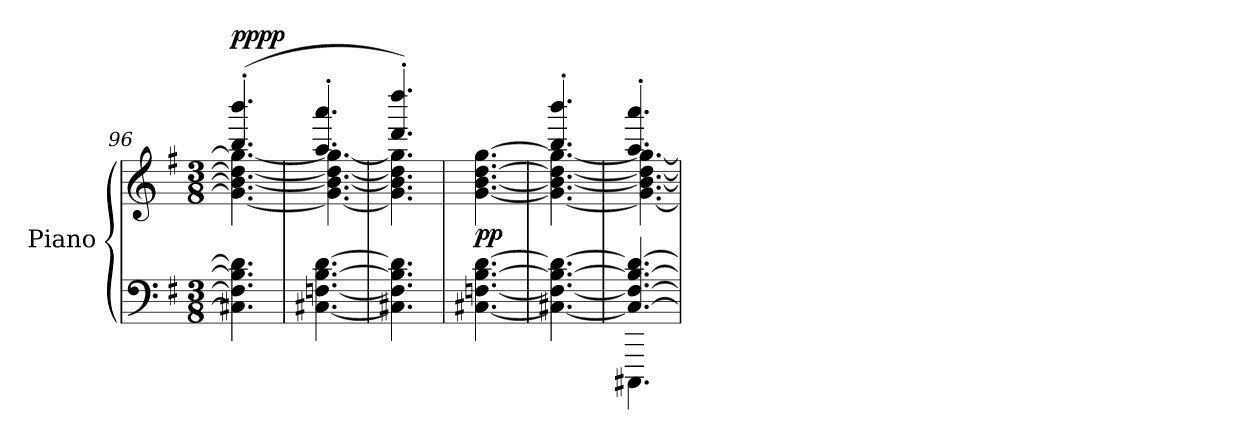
**kern	**kern	**dynam
*part1	*part1	*part1
*staff2	*staff1	*staff1/2
*I"Piano	*	*
*I'Pno.	*	*
*clefF4	*clefG2	*
*k[f#]	*k[f#]	*
*M3/8	*M3/8	*
=96	=96	=96
*	*^	*
!	!	!	!LO:DY:a
!	!	!	!LO:DY:n=1:b
4.C#X\] 4.Fn\] 4.B\] 4.d\]	(>4.bb/' 4.bbb/'	4.g\_ 4.b\_ 4.dd\_ 4.gg\_	pp pp
=97	=97	=97	=97
[4.C#X\ [4.Fn\ [4.B\ [4.d\	4.aa/' 4.aaa/'	4.g\_ 4.b\_ 4.dd\_ 4.gg\_	.
=98	=98	=98	=98
4.C#X\] 4.Fn\] 4.B\] 4.d\]	4.ddd/' 4.dddd/')	4.g\] 4.b\] 4.dd\] 4.gg\]	.
!!LO:LB:g=z
=99	=99	=99	=99
!	!	!	!LO:DY:b
*	*v	*v	*
[4.C#X\ [4.Fn\ [4.B\ [4.d\	[4.g\ [4.b\ [4.dd\ [4.gg\	pp
=100	=100	=100
*	*^	*
4.C#X\_ 4.Fn\_ 4.B\_ 4.d\_	4.bb/' 4.bbb/'	4.g\_ 4.b\_ 4.dd\_ 4.gg\_	.
=101	=101	=101	=101
*^	*	*	*
4.C#/_ 4.F/_ 4.B/_ 4.d/_	4.CCC#X\	4.aa/' 4.aaa/'	4.g\_ 4.b\_ 4.dd\_ 4.gg\_	.
*v	*v	*	*	*
*	*v	*v	*
=	=	=
*-	*-	*-
